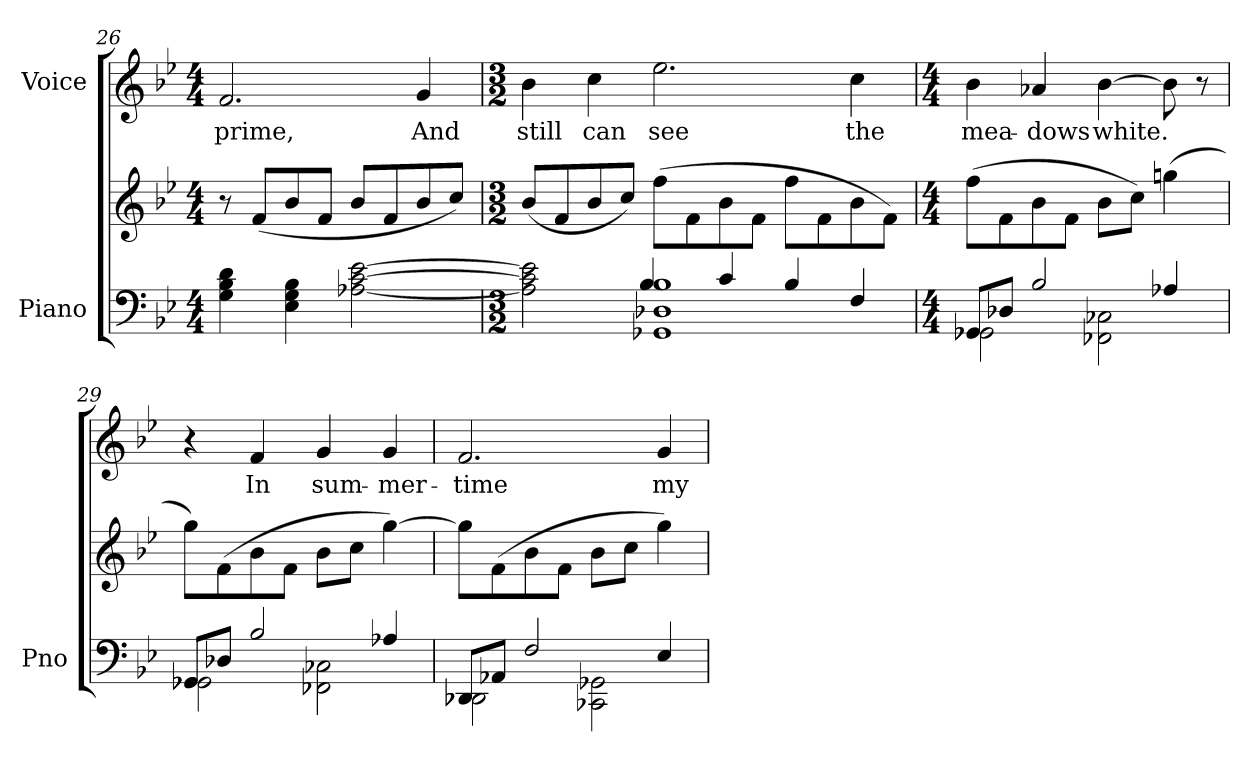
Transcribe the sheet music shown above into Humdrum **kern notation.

**kern	**kern	**kern	**text
*part2	*part2	*part1	*part1
*staff3	*staff2	*staff1	*staff1
*I"Piano	*	*I"Voice	*
*I'Pno	*	*	*
*clefF4	*clefG2	*clefG2	*
*k[b-e-]	*k[b-e-]	*k[b-e-]	*
*M4/4	*M4/4	*M4/4	*
=26	=26	=26	=26
!	!	!	!LO:LY:b
4G\ 4B-\ 4d\	8r	2.f/	prime,
.	(>8f/L	.	.
4E-\ 4G\ 4B-\	8b-/	.	.
.	8f/J	.	.
[2A-X\ [2c\ [2e-\	8b-/L	.	.
.	8f/	.	.
!	!	!	!LO:LY:b
.	8b-/	4g/	And
.	8cc/J)	.	.
=27	=27	=27	=27
*M3/2	*M3/2	*M3/2	*
*^	*	*	*
*	*^	*	*	*
!	!	!	!	!	!LO:LY:b
2A-\] 2c\] 2e-\]	2ryy	2ryy	(>8b-/L	4b-\	still
.	.	.	8f/	.	.
!	!	!	!	!	!LO:LY:b
.	.	.	8b-/	4cc\	can
.	.	.	8cc/J)	.	.
!	!	!	!	!	!LO:LY:b
1B-	4B-/	1GG-X 1D-X	(>8ff\L	2.ee-\	see
.	.	.	8f\	.	.
.	4c/	.	8b-\	.	.
.	.	.	8f\J	.	.
.	4B-/	.	8ff\L	.	.
.	.	.	8f\	.	.
!	!	!	!	!	!LO:LY:b
.	4F/	.	8b-\	4cc\	the
.	.	.	8f\J)	.	.
*v	*v	*v	*	*	*
=28	=28	=28	=28
*M4/4	*M4/4	*M4/4	*
*^	*	*	*
!	!	!	!	!LO:LY:b
8GG-X/L	2GG-\	(>8ff\L	4b-\	mea-
8D-X/J	.	8f\	.	.
!	!	!	!	!LO:LY:b
2B-/	.	8b-\	4a-X/	-dows
.	.	8f\J	.	.
!	!	!	!	!LO:LY:b
.	2FF-X\ 2C-X\	8b-\L	[4b-\	white.
.	.	8cc\J)	.	.
4A-X/	.	(>4ggni\	8b-\]	.
.	.	.	8r	.
!!LO:PB:g=z
=29	=29	=29	=29	=29
8GG-X/L	2GG-\	8gg\L)	4r	.
8D-X/J	.	(>8f\	.	.
!	!	!	!	!LO:LY:b
2B-/	.	8b-\	4f/	In
.	.	8f\J	.	.
!	!	!	!	!LO:LY:b
.	2FF-X\ 2C-X\	8b-\L	4g/	sum-
.	.	8cc\J	.	.
!	!	!	!	!LO:LY:b
4A-X/	.	[4gg\)	4g/	-mer-
=30	=30	=30	=30	=30
!	!	!	!	!LO:LY:b
8DD-X/L	2DD-\	8gg\L]	2.f/	-time
8AA-X/J	.	(>8f\	.	.
2F/	.	8b-\	.	.
.	.	8f\J	.	.
.	2CC-X\ 2GG-X\	8b-\L	.	.
.	.	8cc\J	.	.
!	!	!	!	!LO:LY:b
4E-/	.	4gg\)	4g/	my
*v	*v	*	*	*
=	=	=	=
*-	*-	*-	*-
